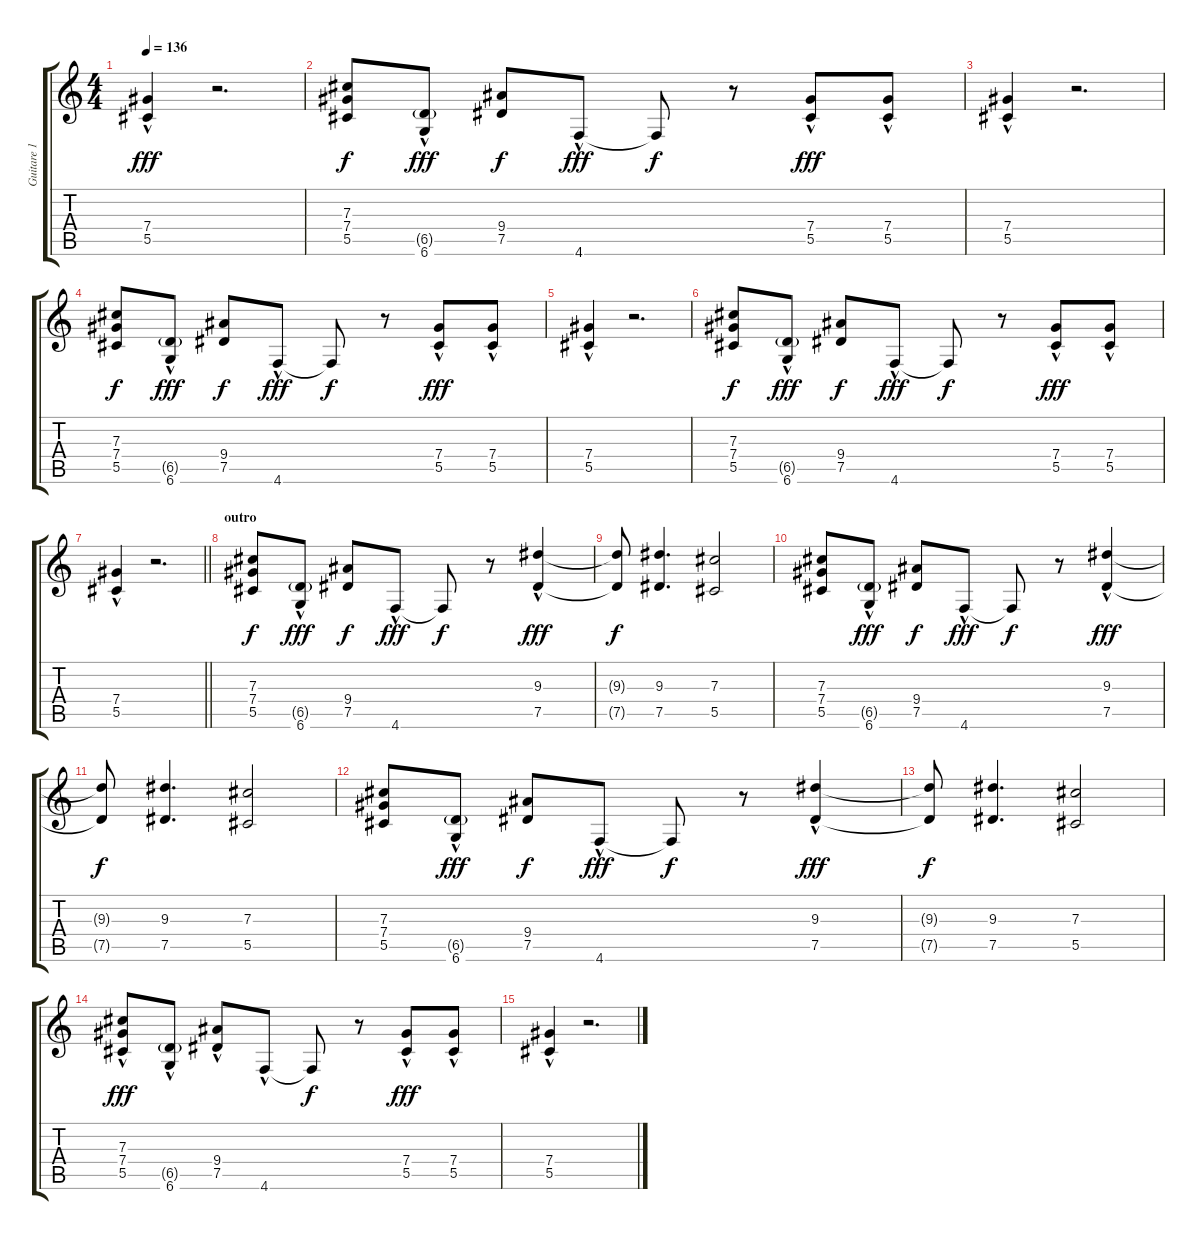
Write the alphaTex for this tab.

\track ("Guitare 1" "Guitare 1") {instrument overdrivenguitar}
\staff {score tabs}
\tuning (Eb4 Bb3 Gb3 Db3 Ab2 Db2) {hide}
\ts (4 4)
\tempo 136
\clef g2
\ks c
(7.4 5.5{hac}).4{dy fff} r.2{d} |
(7.3 7.4 5.5).8{dy f} (6.5{g} 6.6{hac}).8{dy fff} (9.4 7.5).8{dy f} 4.6{hac}.8{dy fff} 4.6{t}.8{dy f} r.8 (7.4 5.5{hac}).8{dy fff} (7.4{hac} 5.5{hac}).8 |
(7.4 5.5{hac}).4 r.2{d} |
(7.3 7.4 5.5).8{dy f} (6.5{g} 6.6{hac}).8{dy fff} (9.4 7.5).8{dy f} 4.6{hac}.8{dy fff} 4.6{t}.8{dy f} r.8 (7.4 5.5{hac}).8{dy fff} (7.4{hac} 5.5{hac}).8 |
(7.4 5.5{hac}).4 r.2{d} |
(7.3 7.4 5.5).8{dy f} (6.5{g} 6.6{hac}).8{dy fff} (9.4 7.5).8{dy f} 4.6{hac}.8{dy fff} 4.6{t}.8{dy f} r.8 (7.4 5.5{hac}).8{dy fff} (7.4{hac} 5.5{hac}).8 |
\barLineRight lightlight
(7.4 5.5{hac}).4 r.2{d} |
\section ("" "outro")
(7.3 7.4 5.5).8{dy f} (6.5{g} 6.6{hac}).8{dy fff} (9.4 7.5).8{dy f} 4.6{hac}.8{dy fff} 4.6{t}.8{dy f} r.8 (9.3 7.5{hac}).4{dy fff} |
(9.3{t} 7.5{t}).8{dy f} (9.3 7.5).4{d} (7.3 5.5).2 |
(7.3 7.4 5.5).8 (6.5{g} 6.6{hac}).8{dy fff} (9.4 7.5).8{dy f} 4.6{hac}.8{dy fff} 4.6{t}.8{dy f} r.8 (9.3 7.5{hac}).4{dy fff} |
(9.3{t} 7.5{t}).8{dy f} (9.3 7.5).4{d} (7.3 5.5).2 |
(7.3 7.4 5.5).8 (6.5{g} 6.6{hac}).8{dy fff} (9.4 7.5).8{dy f} 4.6{hac}.8{dy fff} 4.6{t}.8{dy f} r.8 (9.3 7.5{hac}).4{dy fff} |
(9.3{t} 7.5{t}).8{dy f} (9.3 7.5).4{d} (7.3 5.5).2 |
(7.3 7.4 5.5{hac}).8{dy fff} (6.5{g} 6.6{hac}).8 (9.4 7.5{hac}).8 4.6{hac}.8 4.6{t}.8{dy f} r.8 (7.4 5.5{hac}).8{dy fff} (7.4{hac} 5.5{hac}).8 |
(7.4 5.5{hac}).4 r.2{d}
